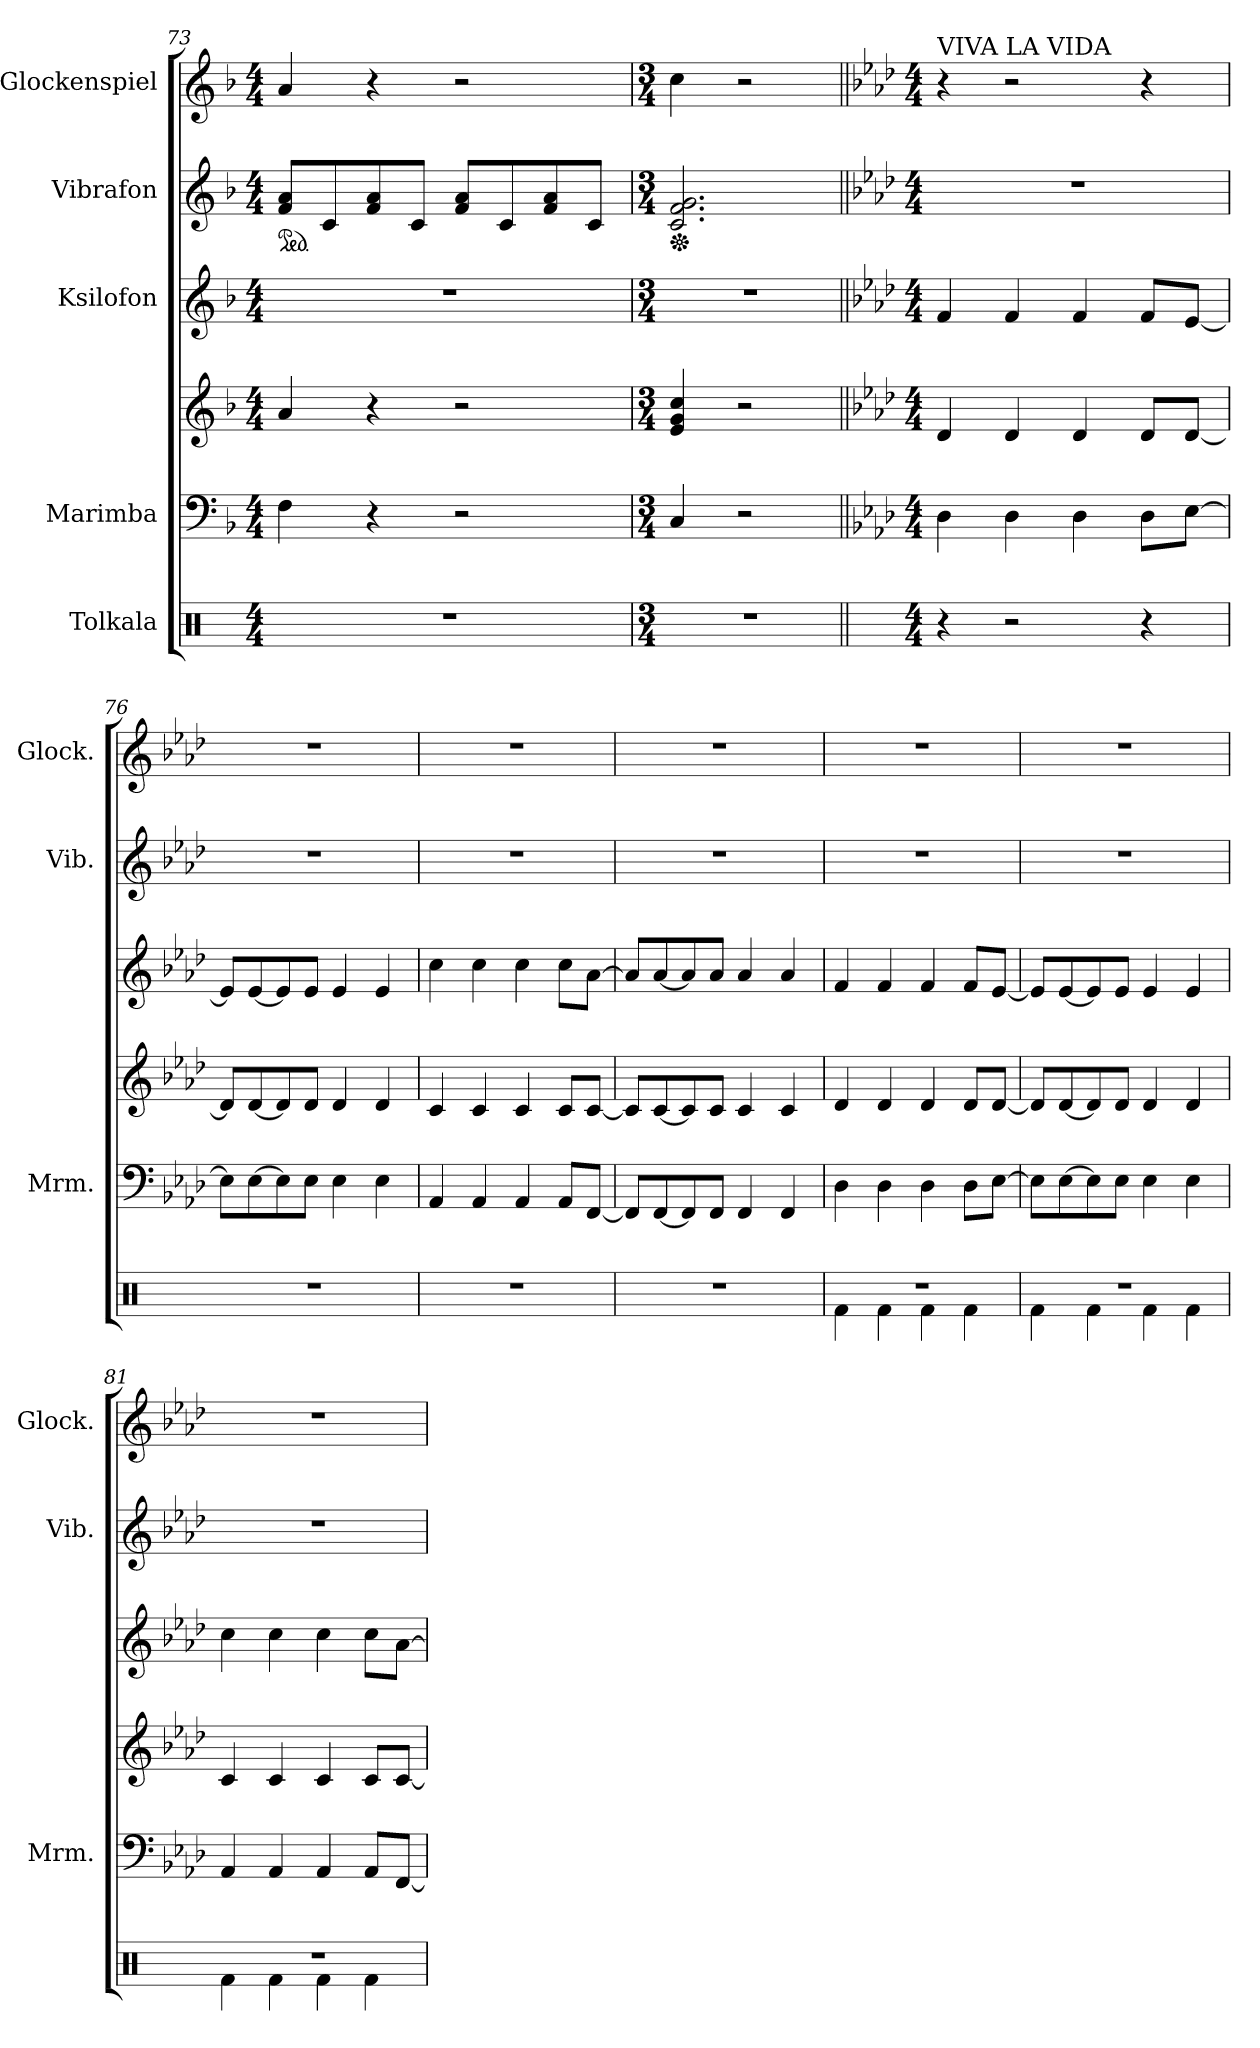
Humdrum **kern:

**kern	**kern	**kern	**kern	**kern	**kern
*part5	*part4	*part4	*part3	*part2	*part1
*staff6	*staff5	*staff4	*staff3	*staff2	*staff1
*I"Tolkala	*I"Marimba	*	*I"Ksilofon	*I"Vibrafon	*I"Glockenspiel
*	*I'Mrm.	*	*	*I'Vib.	*I'Glock.
*clefX	*clefF4	*clefG2	*clefG2	*clefG2	*clefG2
*	*	*	*ITrd-7c-12	*	*ITrd-14c-24
*k[]	*k[b-]	*k[b-]	*k[b-]	*k[b-]	*k[b-]
*M4/4	*M4/4	*M4/4	*M4/4	*M4/4	*M4/4
*	*	*	*	*ped	*
=73	=73	=73	=73	=73	=73
1r	4F\	4a/	1r	8f/ 8a/L	4aaa/
.	.	.	.	8c/	.
.	4r	4r	.	8f/ 8a/	4r
.	.	.	.	8c/J	.
.	2r	2r	.	8f/ 8a/L	2r
.	.	.	.	8c/	.
.	.	.	.	8f/ 8a/	.
.	.	.	.	8c/J	.
=74	=74	=74	=74	=74	=74
*M3/4	*M3/4	*M3/4	*M3/4	*M3/4	*M3/4
*	*	*	*	*Xped	*
2.r	4C/	4e/ 4g/ 4cc/	2.r	2.c/ 2.f/ 2.g/	4cccc\
.	2r	2r	.	.	2r
!!LO:LB:g=z
=75||	=75||	=75||	=75||	=75||	=75||
*	*k[b-e-a-d-]	*k[b-e-a-d-]	*k[b-e-a-d-]	*k[b-e-a-d-]	*k[b-e-a-d-]
*M4/4	*M4/4	*M4/4	*M4/4	*M4/4	*M4/4
*	*	*	*	*	*MM130
!	!	!	!	!	!LO:TX:a:t=VIVA LA VIDA
4r	4D-\	4d-/	4ff/	1r	4r
2r	4D-\	4d-/	4ff/	.	2r
.	4D-\	4d-/	4ff/	.	.
4r	8D-\L	8d-/L	8ff/L	.	4r
.	[8E-\J	[8d-/J	[8ee-/J	.	.
=76	=76	=76	=76	=76	=76
1r	8E-\L]	8d-/L]	8ee-/L]	1r	1r
.	[8E-\	[8d-/	[8ee-/	.	.
.	8E-\]	8d-/]	8ee-/]	.	.
.	8E-\J	8d-/J	8ee-/J	.	.
.	4E-\	4d-/	4ee-/	.	.
.	4E-\	4d-/	4ee-/	.	.
=77	=77	=77	=77	=77	=77
1r	4AA-/	4c/	4ccc\	1r	1r
.	4AA-/	4c/	4ccc\	.	.
.	4AA-/	4c/	4ccc\	.	.
.	8AA-/L	8c/L	8ccc\L	.	.
.	[8FF/J	[8c/J	[8aa-\J	.	.
=78	=78	=78	=78	=78	=78
1r	8FF/L]	8c/L]	8aa-/L]	1r	1r
.	[8FF/	[8c/	[8aa-/	.	.
.	8FF/]	8c/]	8aa-/]	.	.
.	8FF/J	8c/J	8aa-/J	.	.
.	4FF/	4c/	4aa-/	.	.
.	4FF/	4c/	4aa-/	.	.
=79	=79	=79	=79	=79	=79
*^	*	*	*	*	*
1r	4Rf\	4D-\	4d-/	4ff/	1r	1r
.	4Rf\	4D-\	4d-/	4ff/	.	.
.	4Rf\	4D-\	4d-/	4ff/	.	.
.	4Rf\	8D-\L	8d-/L	8ff/L	.	.
.	.	[8E-\J	[8d-/J	[8ee-/J	.	.
=80	=80	=80	=80	=80	=80	=80
1r	4Rf\	8E-\L]	8d-/L]	8ee-/L]	1r	1r
.	.	[8E-\	[8d-/	[8ee-/	.	.
.	4Rf\	8E-\]	8d-/]	8ee-/]	.	.
.	.	8E-\J	8d-/J	8ee-/J	.	.
.	4Rf\	4E-\	4d-/	4ee-/	.	.
.	4Rf\	4E-\	4d-/	4ee-/	.	.
!!LO:PB:g=z
=81	=81	=81	=81	=81	=81	=81
1r	4Rf\	4AA-/	4c/	4ccc\	1r	1r
.	4Rf\	4AA-/	4c/	4ccc\	.	.
.	4Rf\	4AA-/	4c/	4ccc\	.	.
.	4Rf\	8AA-/L	8c/L	8ccc\L	.	.
.	.	[8FF/J	[8c/J	[8aa-\J	.	.
*v	*v	*	*	*	*	*
=	=	=	=	=	=
*-	*-	*-	*-	*-	*-
